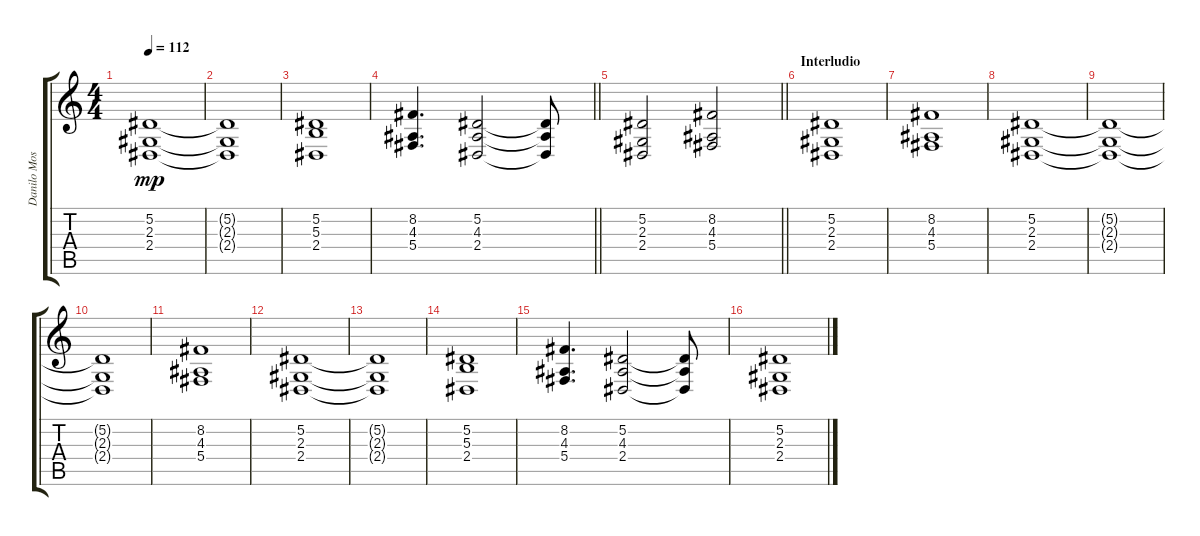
\track ("Danilo Moschen" "Danilo Mos") {instrument stringensemble1}
\staff {score tabs}
\tuning (Eb4 Bb3 Gb3 Db3 Ab2 Eb2) {hide}
\ts (4 4)
\tempo 112
\clef g2
\ks c
(5.2 2.3 2.4).1{dy mp} |
(5.2{t} 2.3{t} 2.4{t}).1 |
(5.2 5.3 2.4).1 |
\barLineRight lightlight
(8.2 4.3 5.4).4{d} (5.2 4.3 2.4).2 (5.2{t} 4.3{t} 2.4{t}).8 |
\barLineRight lightlight
(5.2 2.3 2.4).2 (8.2 4.3 5.4).2 |
\section ("" "Interludio")
(5.2 2.3 2.4).1 |
(8.2 4.3 5.4).1 |
(5.2 2.3 2.4).1 |
(5.2{t} 2.3{t} 2.4{t}).1 |
(5.2{t} 2.3{t} 2.4{t}).1 |
(8.2 4.3 5.4).1 |
(5.2 2.3 2.4).1 |
(5.2{t} 2.3{t} 2.4{t}).1 |
(5.2 5.3 2.4).1 |
(8.2 4.3 5.4).4{d} (5.2 4.3 2.4).2 (5.2{t} 4.3{t} 2.4{t}).8 |
(5.2 2.3 2.4).1
